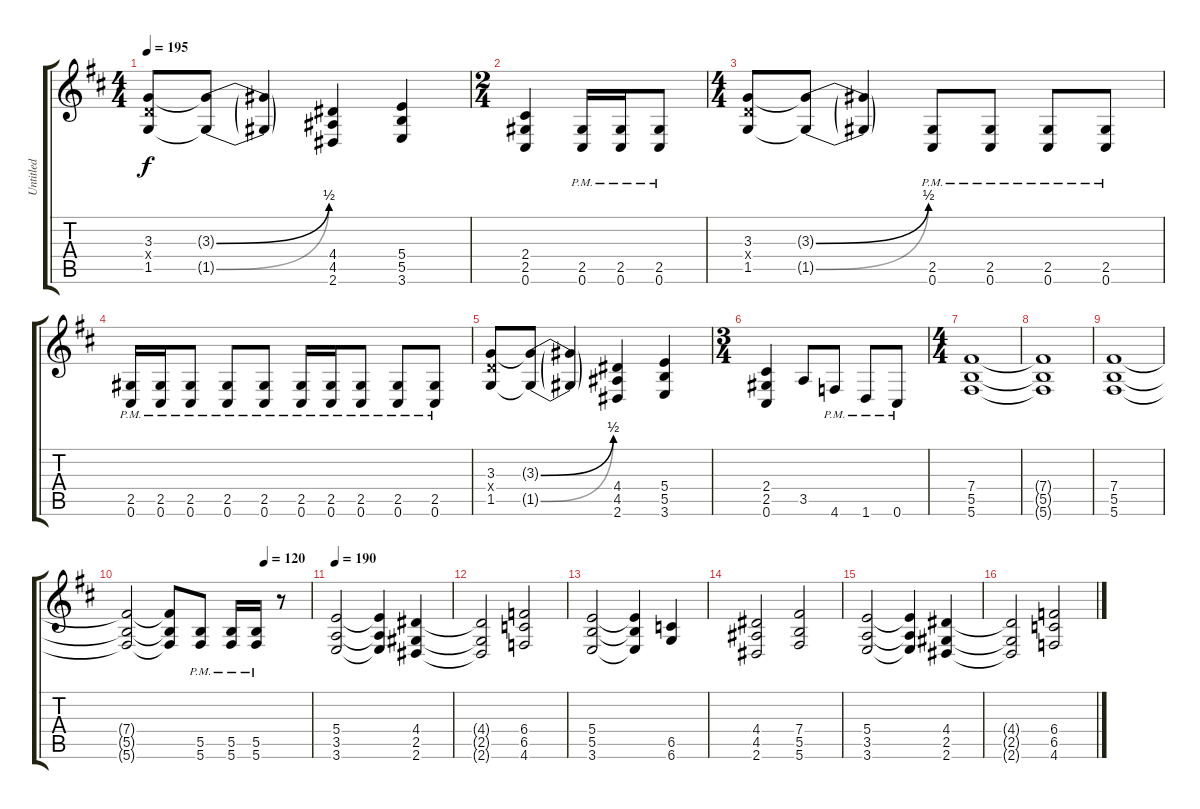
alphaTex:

\track ("Untitled" "Untitled") {instrument distortionguitar}
\staff {score tabs}
\tuning (Db4 Ab3 E3 B2 Gb2 Db2) {hide}
\ts (4 4)
\tempo 195
\clef g2
\ks d
(3.3 3.4{x} 1.5).8{dy f} (3.3{be (bend 0 0 60 2) t} 1.5{be (bend 0 0 60 2) t}).8 (3.3{t} 1.5{t}).4 (4.4 4.5 2.6).4 (5.4 5.5 3.6).4 |
\ts (2 4)
(2.4 2.5 0.6).4 (2.5{pm} 0.6{pm}).16 (2.5{pm} 0.6{pm}).16 (2.5{pm} 0.6{pm}).8 |
\ts (4 4)
(3.3 3.4{x} 1.5).8 (3.3{be (bend 0 0 60 2) t} 1.5{be (bend 0 0 60 2) t}).8 (3.3{t} 1.5{t}).4 (2.5{pm} 0.6{pm}).8 (2.5{pm} 0.6{pm}).8 (2.5{pm} 0.6{pm}).8 (2.5{pm} 0.6{pm}).8 |
(2.5{pm} 0.6{pm}).16 (2.5{pm} 0.6{pm}).16 (2.5{pm} 0.6{pm}).8 (2.5{pm} 0.6{pm}).8 (2.5{pm} 0.6{pm}).8 (2.5{pm} 0.6{pm}).16 (2.5{pm} 0.6{pm}).16 (2.5{pm} 0.6{pm}).8 (2.5{pm} 0.6{pm}).8 (2.5{pm} 0.6{pm}).8 |
(3.3 3.4{x} 1.5).8 (3.3{be (bend 0 0 60 2) t} 1.5{be (bend 0 0 60 2) t}).8 (3.3{t} 1.5{t}).4 (4.4 4.5 2.6).4 (5.4 5.5 3.6).4 |
\ts (3 4)
(2.4 2.5 0.6).4 3.5.8 4.6{pm}.8 1.6{pm}.8 0.6{pm}.8 |
\ts (4 4)
(7.4 5.5 5.6).1 |
(7.4{t} 5.5{t} 5.6{t}).1 |
(7.4 5.5 5.6).1 |
\tempo (120 0.75)
(7.4{t} 5.5{t} 5.6{t}).2 (7.4{t} 5.5{t} 5.6{t}).8 (5.5{pm} 5.6{pm}).8 (5.5{pm} 5.6{pm}).16 (5.5{pm} 5.6{pm}).16 r.8 |
\tempo 190
(5.4 3.5 3.6).2 (5.4{t} 3.5{t} 3.6{t}).4 (4.4 2.5 2.6).4 |
(4.4{t} 2.5{t} 2.6{t}).2 (6.4 6.5 4.6).2 |
(5.4 5.5 3.6).2 (5.4{t} 5.5{t} 3.6{t}).4 (6.5 6.6).4 |
(4.4 4.5 2.6).2 (7.4 5.5 5.6).2 |
(5.4 3.5 3.6).2 (5.4{t} 3.5{t} 3.6{t}).4 (4.4 2.5 2.6).4 |
(4.4{t} 2.5{t} 2.6{t}).2 (6.4 6.5 4.6).2
